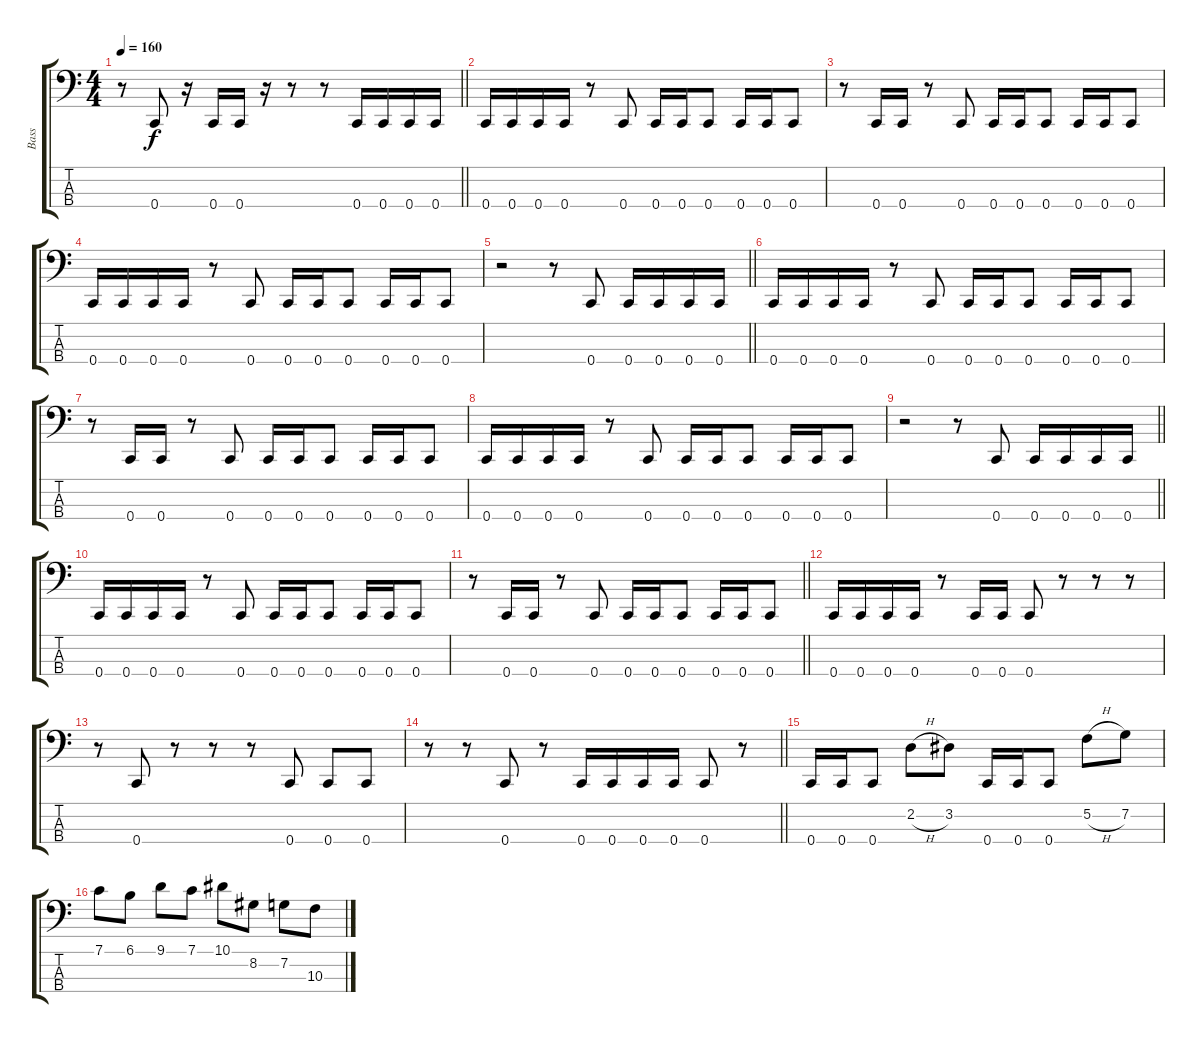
\track ("Bass" "Bass") {instrument electricbassfinger}
\staff {score tabs}
\tuning (F2 C2 G1 C1) {hide}
\ts (4 4)
\tempo 160
\clef f4
\barLineRight lightlight
\ks c
r.8{dy f} 0.4.8 r.16 0.4.16 0.4.16 r.16 r.8 r.8 0.4.16 0.4.16 0.4.16 0.4.16 |
0.4.16 0.4.16 0.4.16 0.4.16 r.8 0.4.8 0.4.16 0.4.16 0.4.8 0.4.16 0.4.16 0.4.8 |
r.8 0.4.16 0.4.16 r.8 0.4.8 0.4.16 0.4.16 0.4.8 0.4.16 0.4.16 0.4.8 |
0.4.16 0.4.16 0.4.16 0.4.16 r.8 0.4.8 0.4.16 0.4.16 0.4.8 0.4.16 0.4.16 0.4.8 |
\barLineRight lightlight
r.2 r.8 0.4.8 0.4.16 0.4.16 0.4.16 0.4.16 |
0.4.16 0.4.16 0.4.16 0.4.16 r.8 0.4.8 0.4.16 0.4.16 0.4.8 0.4.16 0.4.16 0.4.8 |
r.8 0.4.16 0.4.16 r.8 0.4.8 0.4.16 0.4.16 0.4.8 0.4.16 0.4.16 0.4.8 |
0.4.16 0.4.16 0.4.16 0.4.16 r.8 0.4.8 0.4.16 0.4.16 0.4.8 0.4.16 0.4.16 0.4.8 |
\barLineRight lightlight
r.2 r.8 0.4.8 0.4.16 0.4.16 0.4.16 0.4.16 |
0.4.16 0.4.16 0.4.16 0.4.16 r.8 0.4.8 0.4.16 0.4.16 0.4.8 0.4.16 0.4.16 0.4.8 |
\barLineRight lightlight
r.8 0.4.16 0.4.16 r.8 0.4.8 0.4.16 0.4.16 0.4.8 0.4.16 0.4.16 0.4.8 |
0.4.16 0.4.16 0.4.16 0.4.16 r.8 0.4.16 0.4.16 0.4.8 r.8 r.8 r.8 |
r.8 0.4.8 r.8 r.8 r.8 0.4.8 0.4.8 0.4.8 |
\barLineRight lightlight
r.8 r.8 0.4.8 r.8 0.4.16 0.4.16 0.4.16 0.4.16 0.4.8 r.8 |
0.4.16 0.4.16 0.4.8 2.2{h}.8 3.2.8 0.4.16 0.4.16 0.4.8 5.2{h}.8 7.2.8 |
7.1.8 6.1.8 9.1.8 7.1.8 10.1.8 8.2.8 7.2.8 10.3.8
